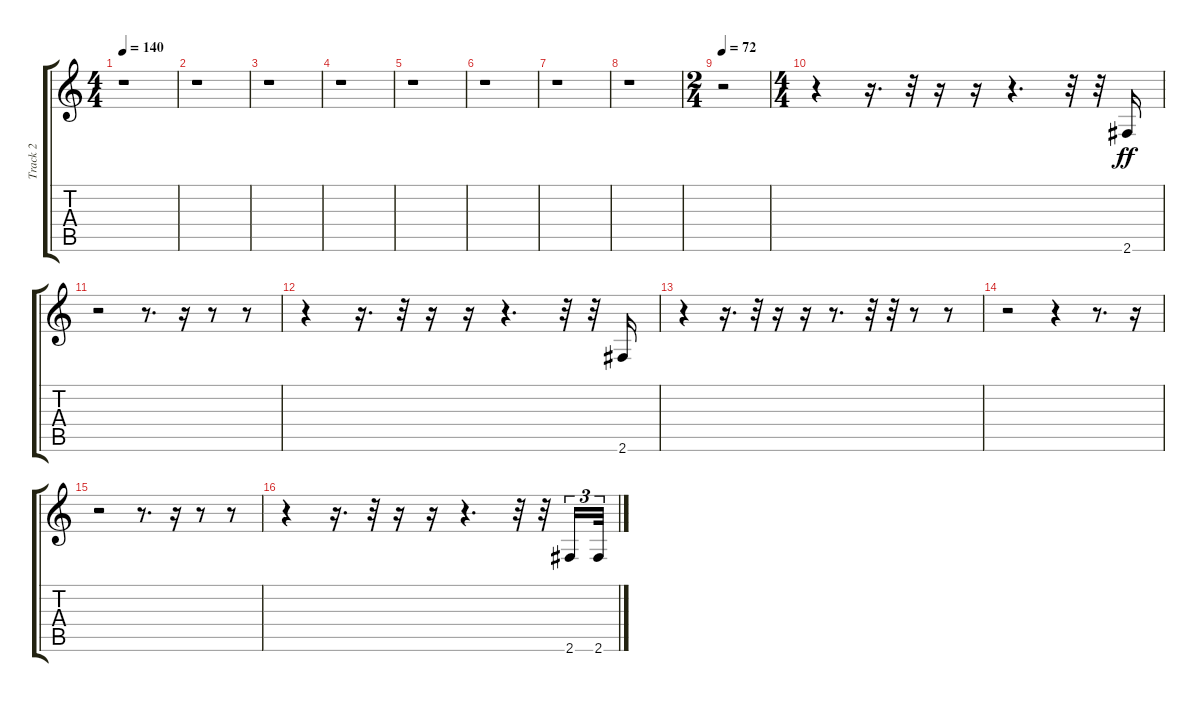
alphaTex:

\track ("Track 2" "Track 2") {instrument electricbassfinger}
\staff {score tabs}
\tuning (E4 B3 G3 D3 A2 E2) {hide}
\ts (4 4)
\tempo 140
\clef g2
\ks c
r.1{dy ff} |
r.1 |
r.1 |
r.1 |
r.1 |
r.1 |
r.1 |
r.1 |
\ts (2 4)
\tempo 72
r.2 |
\ts (4 4)
r.4{balance 8 instrument fretlessbass} r.16{d} r.32 r.16 r.16 r.4{d} r.32 r.32 2.6.16 |
r.2 r.8{d} r.16 r.8 r.8 |
r.4 r.16{d} r.32 r.16 r.16 r.4{d} r.32 r.32 2.6.16 |
r.4 r.16{d} r.32 r.16 r.16 r.8{d} r.32 r.32 r.8 r.8 |
r.2 r.4 r.8{d} r.16 |
r.2 r.8{d} r.16 r.8 r.8 |
r.4 r.16{d} r.32 r.16 r.16 r.4{d} r.32 r.32 2.6.16{tu (3 2)} 2.6.32{tu (3 2)}
